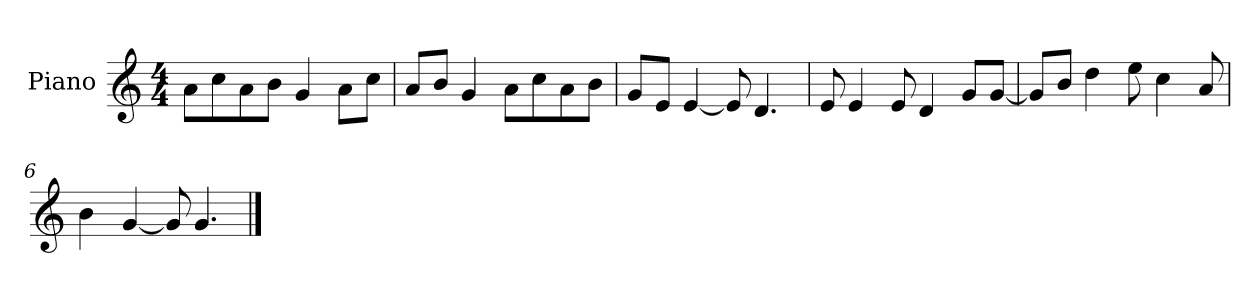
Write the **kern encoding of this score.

**kern
*part1
*staff1
*I"Piano
*I'P-no
*clefG2
*k[]
*M4/4
*MM90
=1
8a\L
8cc\
8a\
8b\J
4g/
8a\L
8cc\J
=2
8a/L
8b/J
4g/
8a\L
8cc\
8a\
8b\J
=3
8g/L
8e/J
[4e/
8e/]
4.d/
=4
8e/
4e/
8e/
4d/
8g/L
[8g/J
=5
8g/L]
8b/J
4dd\
8ee\
4cc\
8a/
!!LO:LB:g=z
=6
4b\
[4g/
8g/]
4.g/
==
*-
